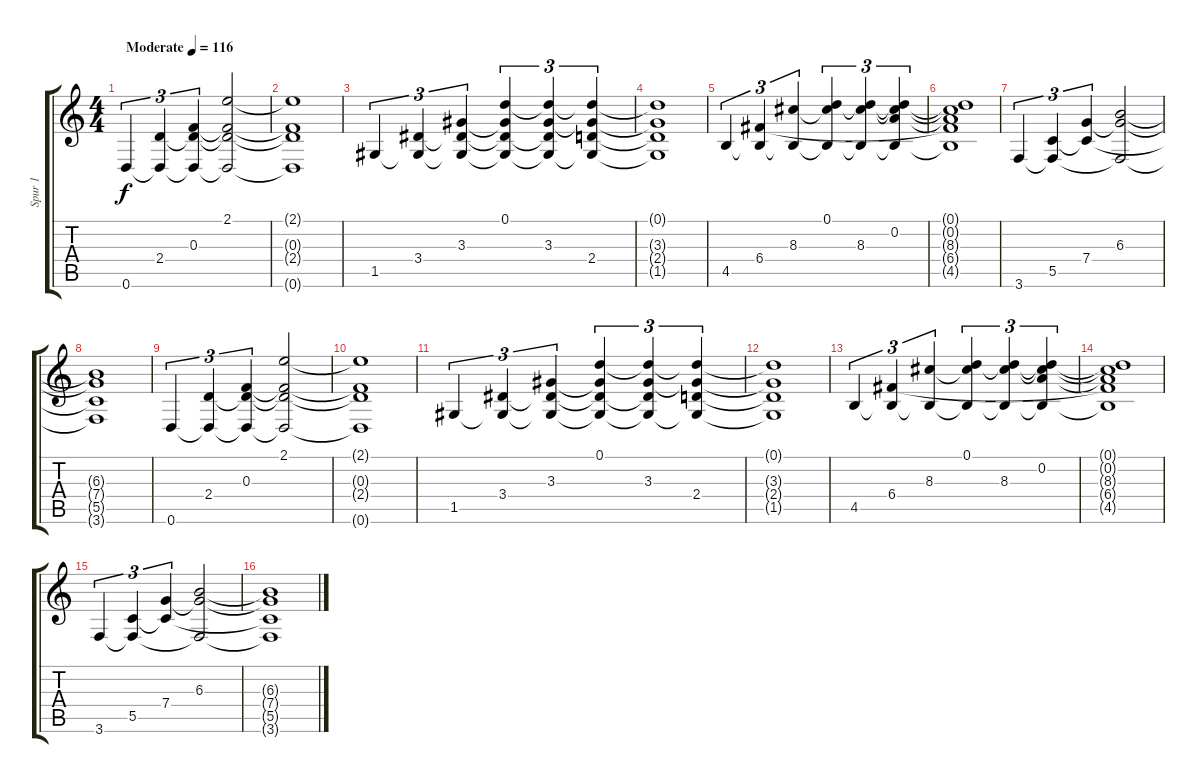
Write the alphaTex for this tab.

\track ("Spur 1" "Spur 1") {instrument acousticguitarsteel}
\staff {score tabs}
\tuning (D4 A3 F3 C3 G2 D2) {hide}
\ts (4 4)
\tempo (116 "Moderate")
\clef g2
\ks c
0.6.4{tu (3 2) dy f instrument acousticguitarsteel} (2.4 0.6{t}).4{tu (3 2)} (0.3 2.4{t} 0.6{t}).4{tu (3 2)} (2.1 0.3{t} 2.4{t} 0.6{t}).2 |
(2.1{t} 0.3{t} 2.4{t} 0.6{t}).1 |
1.5.4{tu (3 2)} (3.4 1.5{t}).4{tu (3 2)} (3.3 3.4{t} 1.5{t}).4{tu (3 2)} (0.1 3.3{t} 3.4{t} 1.5{t}).4{tu (3 2)} (0.1{t} 3.3 3.4{t} 1.5{t}).4{tu (3 2)} (0.1{t} 3.3{t} 2.4 1.5{t}).4{tu (3 2)} |
(0.1{t} 3.3{t} 2.4{t} 1.5{t}).1 |
4.5.4{tu (3 2)} (6.4 4.5{t}).4{tu (3 2)} (8.3 4.5{t}).4{tu (3 2)} (0.1 8.3{t} 4.5{t}).4{tu (3 2)} (0.1{t} 8.3 4.5{t}).4{tu (3 2)} (0.1{t} 0.2 8.3{t} 4.5{t}).4{tu (3 2)} |
(0.1{t} 0.2{t} 8.3{t} 6.4{t} 4.5{t}).1 |
3.6.4{tu (3 2)} (5.5 3.6{t}).4{tu (3 2)} (7.4 5.5{t}).4{tu (3 2)} (6.3 7.4{t} 3.6{t}).2 |
(6.3{t} 7.4{t} 5.5{t} 3.6{t}).1 |
0.6.4{tu (3 2)} (2.4 0.6{t}).4{tu (3 2)} (0.3 2.4{t} 0.6{t}).4{tu (3 2)} (2.1 0.3{t} 2.4{t} 0.6{t}).2 |
(2.1{t} 0.3{t} 2.4{t} 0.6{t}).1 |
1.5.4{tu (3 2)} (3.4 1.5{t}).4{tu (3 2)} (3.3 3.4{t} 1.5{t}).4{tu (3 2)} (0.1 3.3{t} 3.4{t} 1.5{t}).4{tu (3 2)} (0.1{t} 3.3 3.4{t} 1.5{t}).4{tu (3 2)} (0.1{t} 3.3{t} 2.4 1.5{t}).4{tu (3 2)} |
(0.1{t} 3.3{t} 2.4{t} 1.5{t}).1 |
4.5.4{tu (3 2)} (6.4 4.5{t}).4{tu (3 2)} (8.3 4.5{t}).4{tu (3 2)} (0.1 8.3{t} 4.5{t}).4{tu (3 2)} (0.1{t} 8.3 4.5{t}).4{tu (3 2)} (0.1{t} 0.2 8.3{t} 4.5{t}).4{tu (3 2)} |
(0.1{t} 0.2{t} 8.3{t} 6.4{t} 4.5{t}).1 |
3.6.4{tu (3 2)} (5.5 3.6{t}).4{tu (3 2)} (7.4 5.5{t}).4{tu (3 2)} (6.3 7.4{t} 3.6{t}).2 |
(6.3{t} 7.4{t} 5.5{t} 3.6{t}).1
